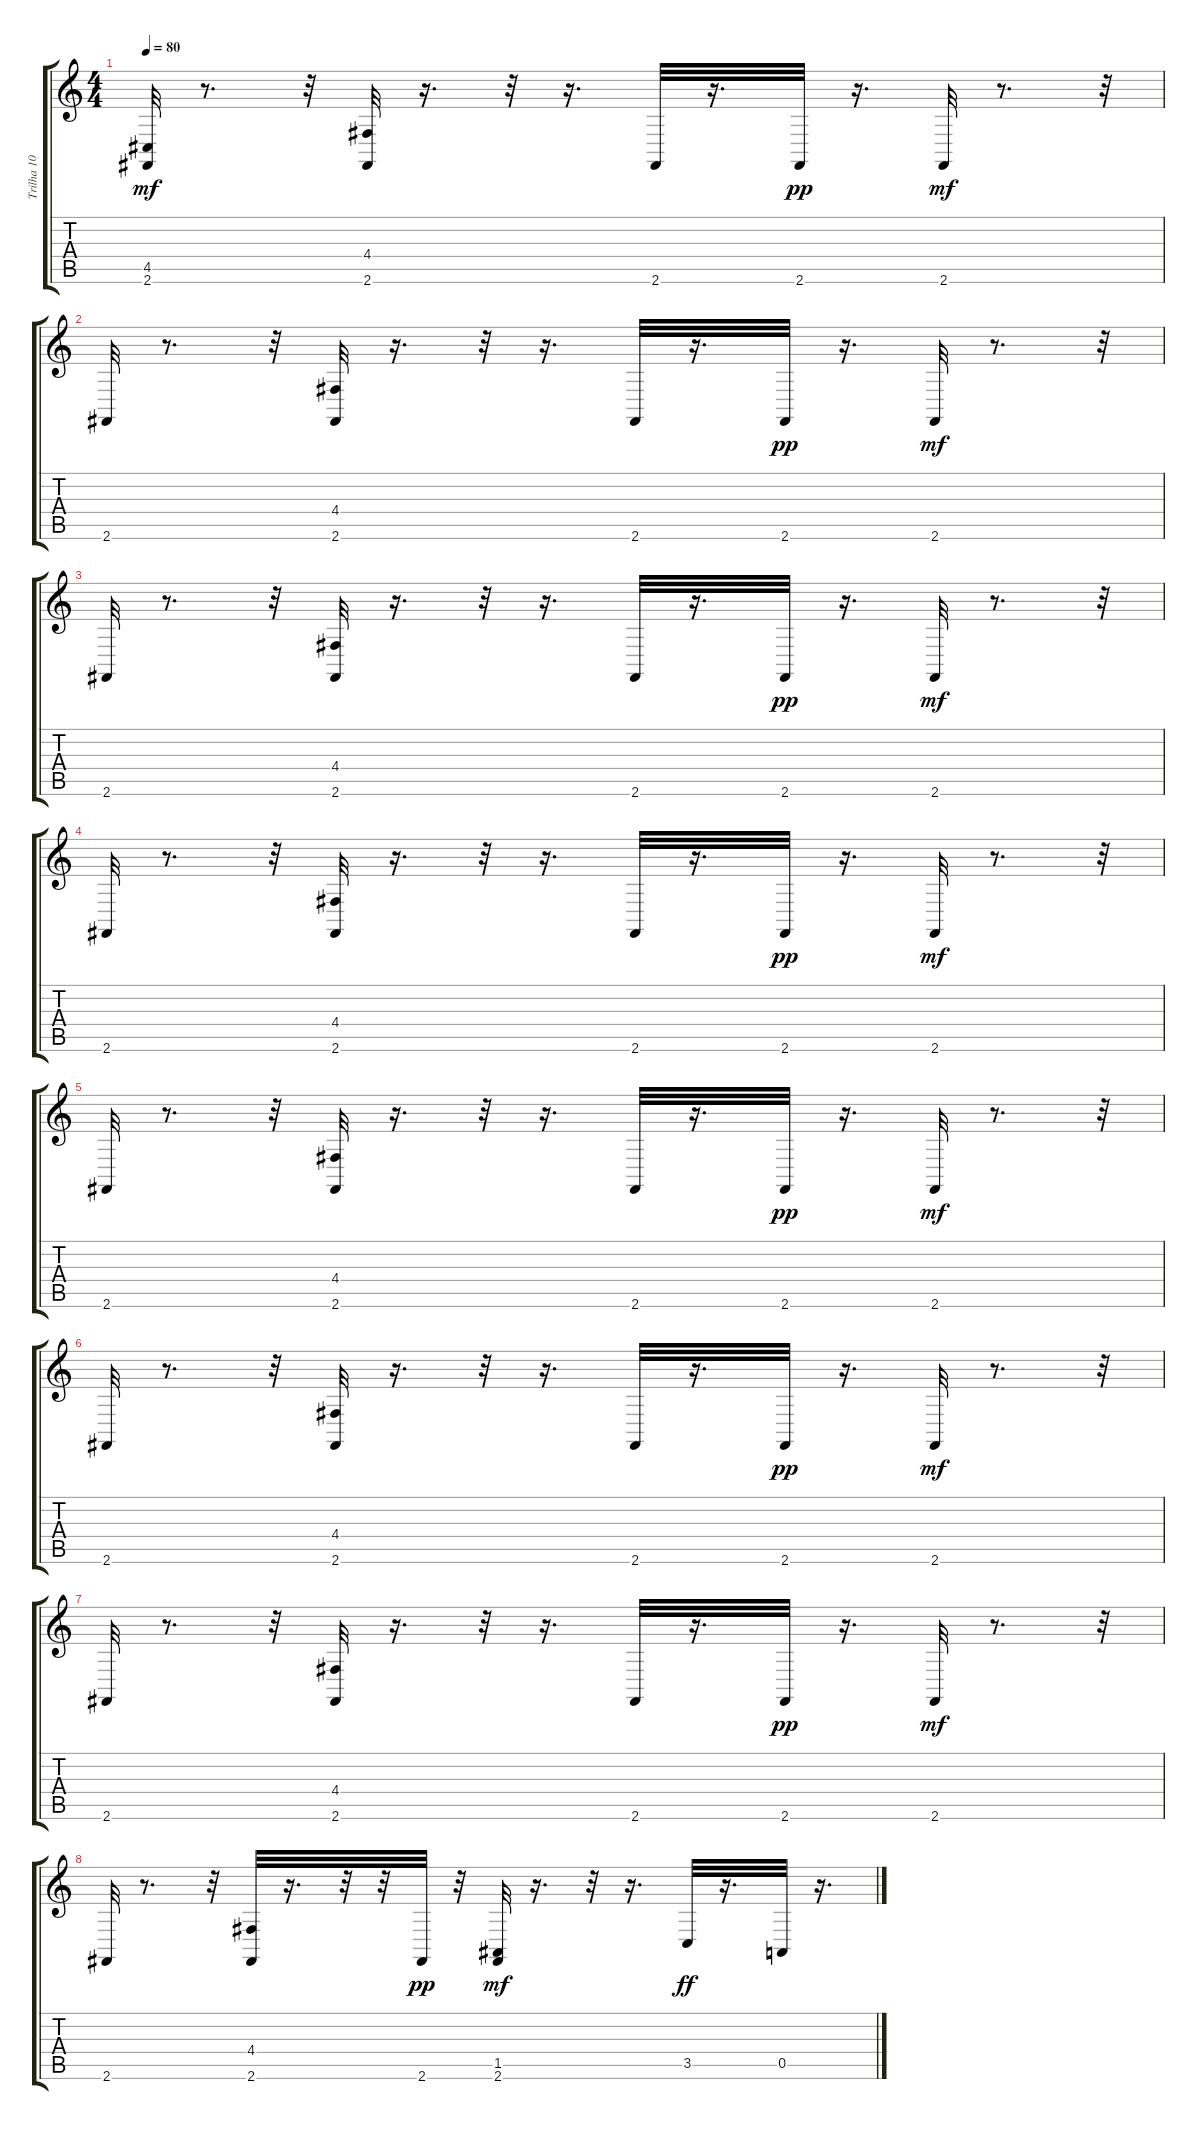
\track ("Trilha 10" "Trilha 10") {instrument acousticgrandpiano}
\staff {score tabs}
\tuning (E4 B3 G3 D3 A2 E2) {hide}
\ts (4 4)
\tempo 80
\clef g2
\ks c
(4.5 2.6).32{dy mf} r.8{d} r.32 (4.4 2.6).32 r.16{d} r.32 r.16{d} 2.6.32 r.16{d} 2.6.32{dy pp} r.16{d} 2.6.32{dy mf} r.8{d} r.32 |
2.6.32 r.8{d} r.32 (4.4 2.6).32 r.16{d} r.32 r.16{d} 2.6.32 r.16{d} 2.6.32{dy pp} r.16{d} 2.6.32{dy mf} r.8{d} r.32 |
2.6.32 r.8{d} r.32 (4.4 2.6).32 r.16{d} r.32 r.16{d} 2.6.32 r.16{d} 2.6.32{dy pp} r.16{d} 2.6.32{dy mf} r.8{d} r.32 |
2.6.32 r.8{d} r.32 (4.4 2.6).32 r.16{d} r.32 r.16{d} 2.6.32 r.16{d} 2.6.32{dy pp} r.16{d} 2.6.32{dy mf} r.8{d} r.32 |
2.6.32 r.8{d} r.32 (4.4 2.6).32 r.16{d} r.32 r.16{d} 2.6.32 r.16{d} 2.6.32{dy pp} r.16{d} 2.6.32{dy mf} r.8{d} r.32 |
2.6.32 r.8{d} r.32 (4.4 2.6).32 r.16{d} r.32 r.16{d} 2.6.32 r.16{d} 2.6.32{dy pp} r.16{d} 2.6.32{dy mf} r.8{d} r.32 |
2.6.32 r.8{d} r.32 (4.4 2.6).32 r.16{d} r.32 r.16{d} 2.6.32 r.16{d} 2.6.32{dy pp} r.16{d} 2.6.32{dy mf} r.8{d} r.32 |
2.6.32 r.8{d} r.32 (4.4 2.6).32 r.16{d} r.32 r.32 2.6.32{dy pp} r.32 (1.5 2.6).32{dy mf} r.16{d} r.32 r.16{d} 3.5.32{dy ff} r.16{d} 0.5.32 r.16{d}
